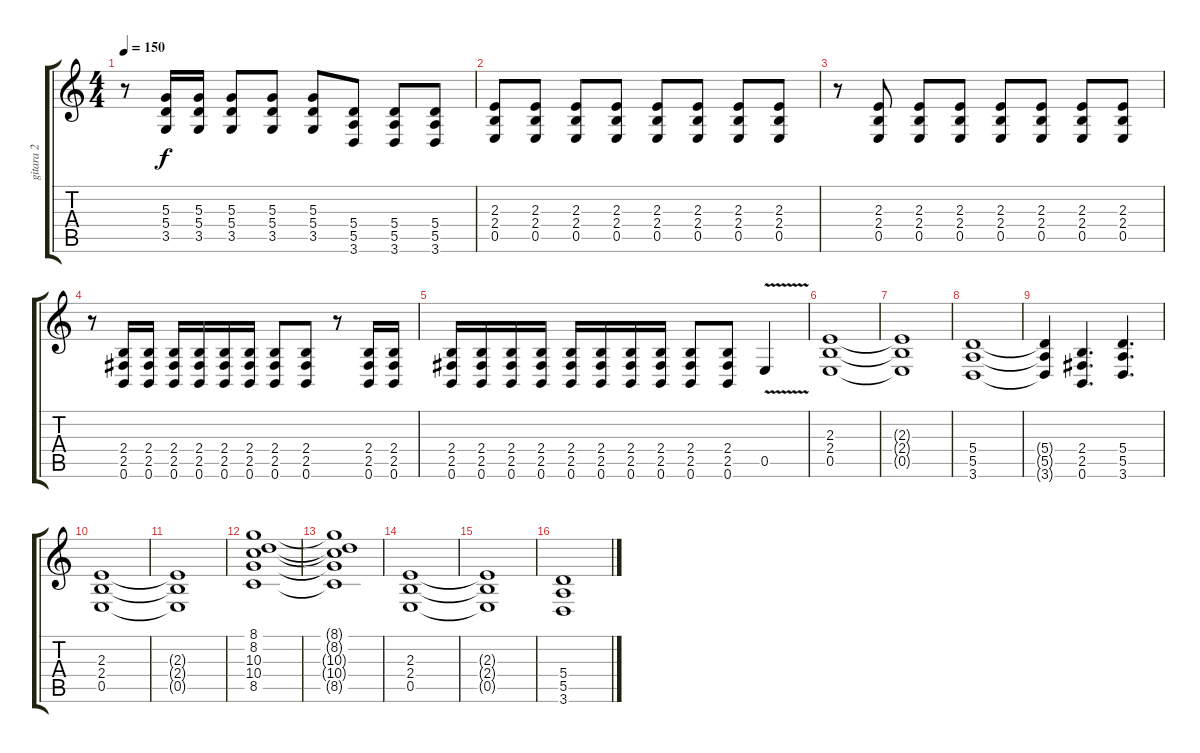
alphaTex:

\track ("gitara 2" "gitara 2") {instrument distortionguitar}
\staff {score tabs}
\tuning (B3 Gb3 D3 A2 E2 B1) {hide}
\ts (4 4)
\tempo 150
\clef g2
\ks c
r.8{dy f} (5.3 5.4 3.5).16 (5.3 5.4 3.5).16 (5.3 5.4 3.5).8 (5.3 5.4 3.5).8 (5.3 5.4 3.5).8 (5.4 5.5 3.6).8 (5.4 5.5 3.6).8 (5.4 5.5 3.6).8 |
(2.3 2.4 0.5).8 (2.3 2.4 0.5).8 (2.3 2.4 0.5).8 (2.3 2.4 0.5).8 (2.3 2.4 0.5).8 (2.3 2.4 0.5).8 (2.3 2.4 0.5).8 (2.3 2.4 0.5).8 |
r.8 (2.3 2.4 0.5).8 (2.3 2.4 0.5).8 (2.3 2.4 0.5).8 (2.3 2.4 0.5).8 (2.3 2.4 0.5).8 (2.3 2.4 0.5).8 (2.3 2.4 0.5).8 |
r.8 (2.4 2.5 0.6).16 (2.4 2.5 0.6).16 (2.4 2.5 0.6).16 (2.4 2.5 0.6).16 (2.4 2.5 0.6).16 (2.4 2.5 0.6).16 (2.4 2.5 0.6).8 (2.4 2.5 0.6).8 r.8 (2.4 2.5 0.6).16 (2.4 2.5 0.6).16 |
(2.4 2.5 0.6).16 (2.4 2.5 0.6).16 (2.4 2.5 0.6).16 (2.4 2.5 0.6).16 (2.4 2.5 0.6).16 (2.4 2.5 0.6).16 (2.4 2.5 0.6).16 (2.4 2.5 0.6).16 (2.4 2.5 0.6).8 (2.4 2.5 0.6).8 0.5{v}.4 |
(2.3 2.4 0.5).1 |
(2.3{t} 2.4{t} 0.5{t}).1 |
(5.4 5.5 3.6).1 |
(5.4{t} 5.5{t} 3.6{t}).4 (2.4 2.5 0.6).4{d} (5.4 5.5 3.6).4{d} |
(2.3 2.4 0.5).1 |
(2.3{t} 2.4{t} 0.5{t}).1 |
(8.1 8.2 10.3 10.4 8.5).1 |
(8.1{t} 8.2{t} 10.3{t} 10.4{t} 8.5{t}).1 |
(2.3 2.4 0.5).1 |
(2.3{t} 2.4{t} 0.5{t}).1 |
(5.4 5.5 3.6).1
